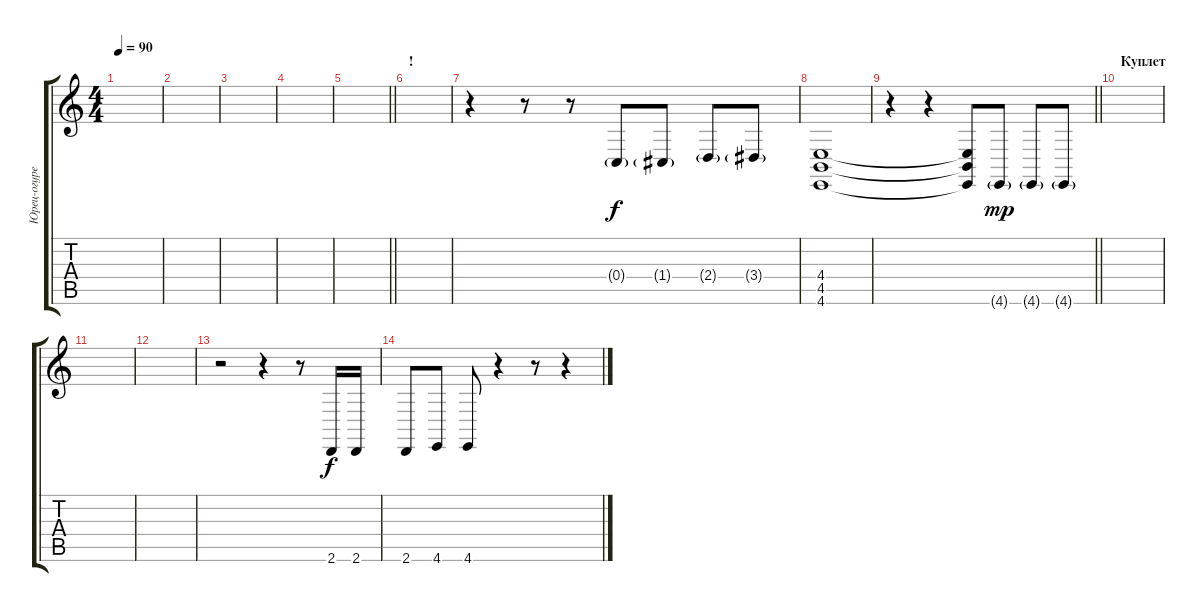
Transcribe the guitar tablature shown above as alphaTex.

\track ("Юрец-огурец" "Юрец-огуре") {instrument acousticgrandpiano}
\staff {score tabs}
\tuning (D4 A3 F3 C3 G2 C2) {hide}
\ts (4 4)
\tempo 90
\clef g2
\ks c
|
|
|
|
\barLineRight lightlight
|
\section ("" "!")
|
r.4 r.8 r.8 0.4{g}.8 1.4{g}.8 2.4{g}.8 3.4{g}.8 |
(4.4 4.5 4.6).1{dy f} |
\barLineRight lightlight
r.4 r.4 (4.4{t} 4.5{t} 4.6{t}).8 4.6{g}.8{dy mp} 4.6{g}.8 4.6{g}.8 |
\section ("" "Куплет")
|
|
|
r.2 r.4 r.8 2.6.16{dy f} 2.6.16 |
2.6.8 4.6.8 4.6.8 r.4 r.8 r.4
